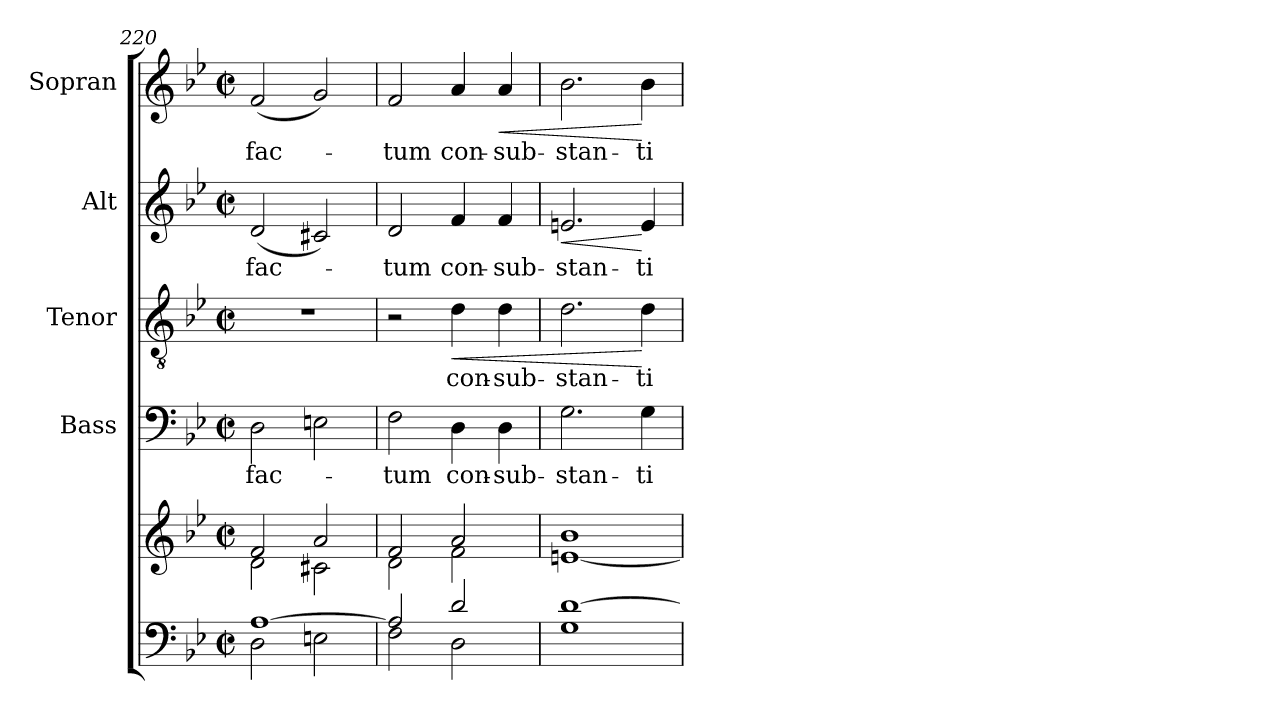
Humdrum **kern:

**kern	**kern	**kern	**text	**kern	**text	**dynam	**kern	**text	**dynam	**kern	**text	**dynam
*part5	*part5	*part4	*part4	*part3	*part3	*part3	*part2	*part2	*part2	*part1	*part1	*part1
*staff6	*staff5	*staff4	*staff4	*staff3	*staff3	*staff3	*staff2	*staff2	*staff2	*staff1	*staff1	*staff1
*	*	*I"Bass	*	*I"Tenor	*	*	*I"Alt	*	*	*I"Sopran	*	*
*	*	*I'B.	*	*I'T.	*	*	*I'A.	*	*	*I'S.	*	*
*clefF4	*clefG2	*clefF4	*	*clefGv2	*	*	*clefG2	*	*	*clefG2	*	*
*k[b-e-]	*k[b-e-]	*k[b-e-]	*	*k[b-e-]	*	*	*k[b-e-]	*	*	*k[b-e-]	*	*
*B-:	*B-:	*B-:	*	*B-:	*	*	*B-:	*	*	*B-:	*	*
*M2/2	*M2/2	*M2/2	*	*M2/2	*	*	*M2/2	*	*	*M2/2	*	*
*met(c|)	*met(c|)	*met(c|)	*	*met(c|)	*	*	*met(c|)	*	*	*met(c|)	*	*
=220	=220	=220	=220	=220	=220	=220	=220	=220	=220	=220	=220	=220
*^	*^	*	*	*	*	*	*	*	*	*	*	*
!	!	!	!	!	!LO:LY:b	!	!	!	!	!LO:LY:b	!	!	!LO:LY:b	!
[>1A	2D\	2f/	2d\	2D\	fac-	1r	.	.	(<2d/	fac-	.	(<2f/	fac-	.
.	2En\	2a/	2c#X\	2En\	.	.	.	.	2c#X/)	.	.	2g/)	.	.
=221	=221	=221	=221	=221	=221	=221	=221	=221	=221	=221	=221	=221	=221	=221
!	!	!	!	!	!LO:LY:b	!	!	!	!	!LO:LY:b	!	!	!LO:LY:b	!
2A/]	2F\	2f/	2d\	2F\	-tum	2r	.	.	2d/	-tum	.	2f/	-tum	.
!	!	!	!	!	!LO:LY:b	!	!LO:LY:b	!LO:HP:b	!	!LO:LY:b	!	!	!LO:LY:b	!
2d/	2D\	2a/	2f\	4D\	con-	4d\	con-	<	4f/	con-	.	4a/	con-	.
!	!	!	!	!	!LO:LY:b	!	!LO:LY:b	!	!	!LO:LY:b	!	!	!LO:LY:b	!LO:HP:b
.	.	.	.	4D\	-sub-	4d\	-sub-	.	4f/	-sub-	.	4a/	-sub-	<
=222	=222	=222	=222	=222	=222	=222	=222	=222	=222	=222	=222	=222	=222	=222
!	!	!	!	!	!LO:LY:b	!	!LO:LY:b	!	!	!LO:LY:b	!LO:HP:b	!	!LO:LY:b	!
[>1d	1G	1b-	[<1en	2.G\	-stan-	2.d\	-stan-	.	2.en/	-stan-	<	2.b-\	-stan-	.
!	!	!	!	!	!LO:LY:b	!	!LO:LY:b	!	!	!LO:LY:b	!	!	!LO:LY:b	!
.	.	.	.	4G\	-ti-	4d\	-ti-	[	4e/	-ti-	[	4b-\	-ti-	[
*v	*v	*	*	*	*	*	*	*	*	*	*	*	*	*
*	*v	*v	*	*	*	*	*	*	*	*	*	*	*
=	=	=	=	=	=	=	=	=	=	=	=	=
*-	*-	*-	*-	*-	*-	*-	*-	*-	*-	*-	*-	*-
